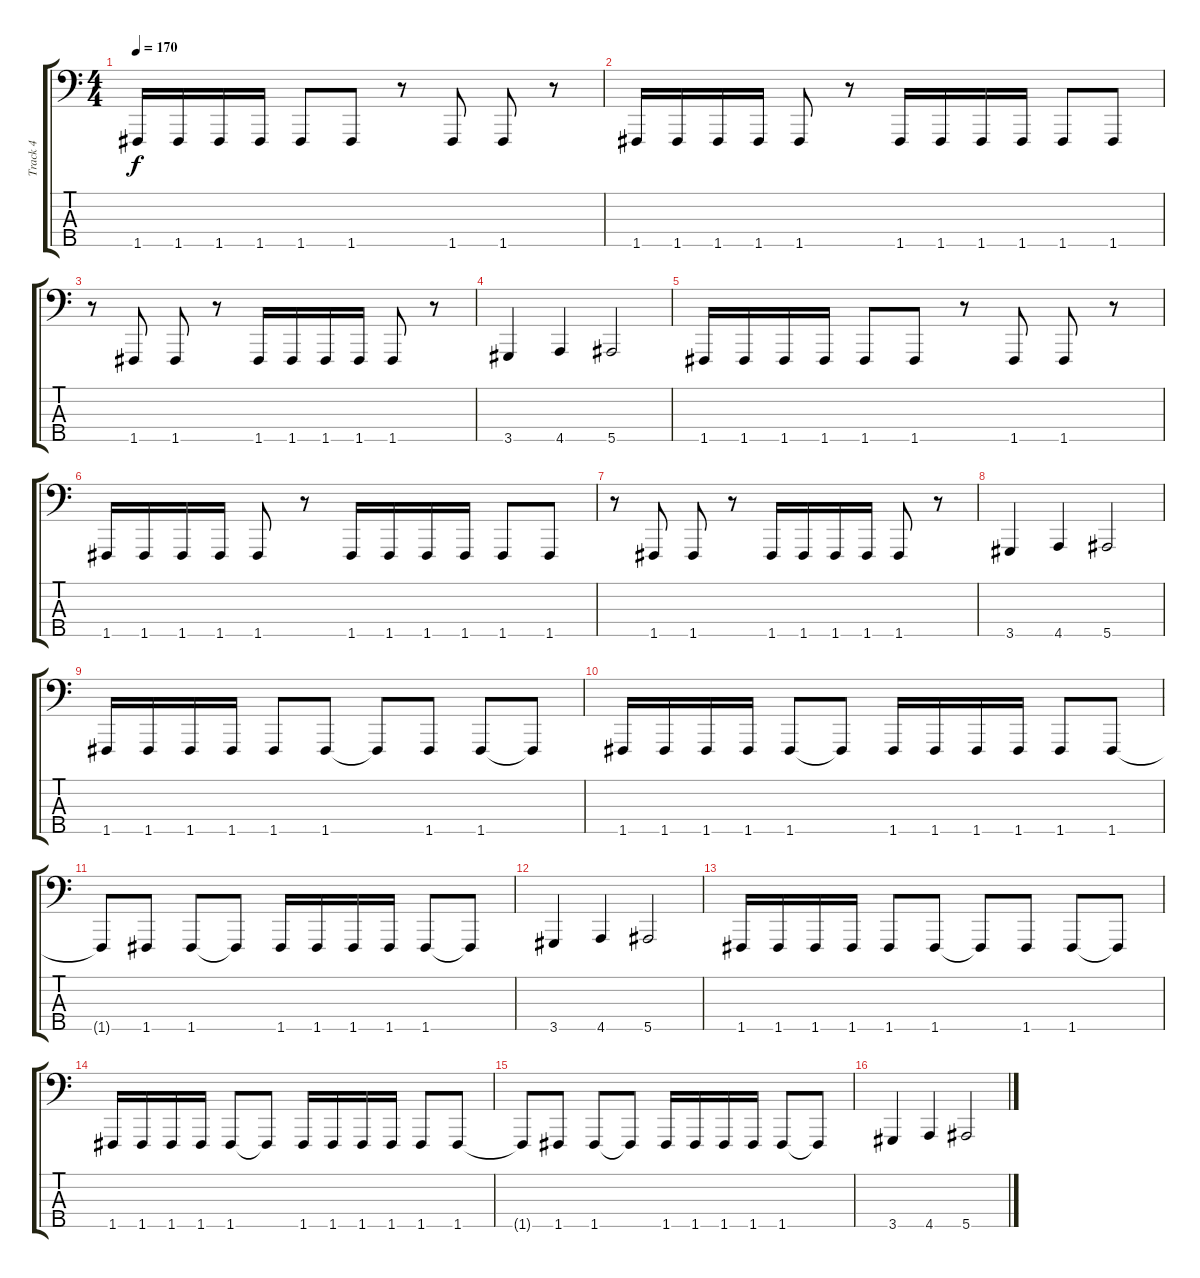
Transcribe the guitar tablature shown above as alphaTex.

\track ("Track 4" "Track 4") {instrument electricbasspick}
\staff {score tabs}
\tuning (Eb2 Bb1 F1 C1 F0) {hide}
\ts (4 4)
\tempo 170
\clef f4
\ks c
1.5.16{dy f} 1.5.16 1.5.16 1.5.16 1.5.8 1.5.8 r.8 1.5.8 1.5.8 r.8 |
1.5.16 1.5.16 1.5.16 1.5.16 1.5.8 r.8 1.5.16 1.5.16 1.5.16 1.5.16 1.5.8 1.5.8 |
r.8 1.5.8 1.5.8 r.8 1.5.16 1.5.16 1.5.16 1.5.16 1.5.8 r.8 |
3.5.4 4.5.4 5.5.2 |
1.5.16 1.5.16 1.5.16 1.5.16 1.5.8 1.5.8 r.8 1.5.8 1.5.8 r.8 |
1.5.16 1.5.16 1.5.16 1.5.16 1.5.8 r.8 1.5.16 1.5.16 1.5.16 1.5.16 1.5.8 1.5.8 |
r.8 1.5.8 1.5.8 r.8 1.5.16 1.5.16 1.5.16 1.5.16 1.5.8 r.8 |
3.5.4 4.5.4 5.5.2 |
1.5.16 1.5.16 1.5.16 1.5.16 1.5.8 1.5.8 1.5{t}.8 1.5.8 1.5.8 1.5{t}.8 |
1.5.16 1.5.16 1.5.16 1.5.16 1.5.8 1.5{t}.8 1.5.16 1.5.16 1.5.16 1.5.16 1.5.8 1.5.8 |
1.5{t}.8 1.5.8 1.5.8 1.5{t}.8 1.5.16 1.5.16 1.5.16 1.5.16 1.5.8 1.5{t}.8 |
3.5.4 4.5.4 5.5.2 |
1.5.16 1.5.16 1.5.16 1.5.16 1.5.8 1.5.8 1.5{t}.8 1.5.8 1.5.8 1.5{t}.8 |
1.5.16 1.5.16 1.5.16 1.5.16 1.5.8 1.5{t}.8 1.5.16 1.5.16 1.5.16 1.5.16 1.5.8 1.5.8 |
1.5{t}.8 1.5.8 1.5.8 1.5{t}.8 1.5.16 1.5.16 1.5.16 1.5.16 1.5.8 1.5{t}.8 |
3.5.4 4.5.4 5.5.2
